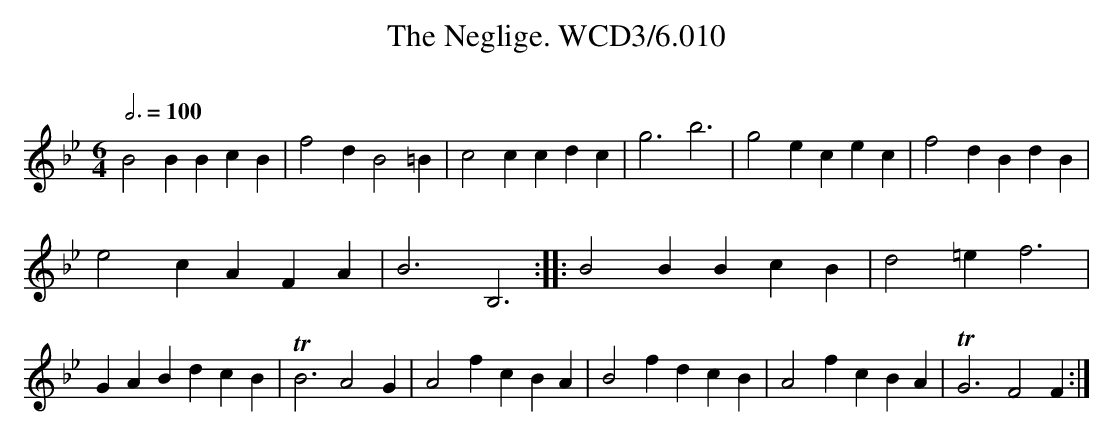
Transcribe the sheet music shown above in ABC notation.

X:1
T:Neglige. WCD3/6.010, The
O:
M:6/4
L:1/4
Q:3/4=100
K:Bb
B2 B BcB|f2 d B2 =B|c2 c cdc|g3 b3|g2 e cec|f2 d BdB|
e2 c AFA|B3 B,3::B2B BcB|d2 =e f3|
GAB dcB|TB3 A2 G|A2 f cBA|B2 f dcB|A2 f cBA|!trill! G3 F2 F:|
